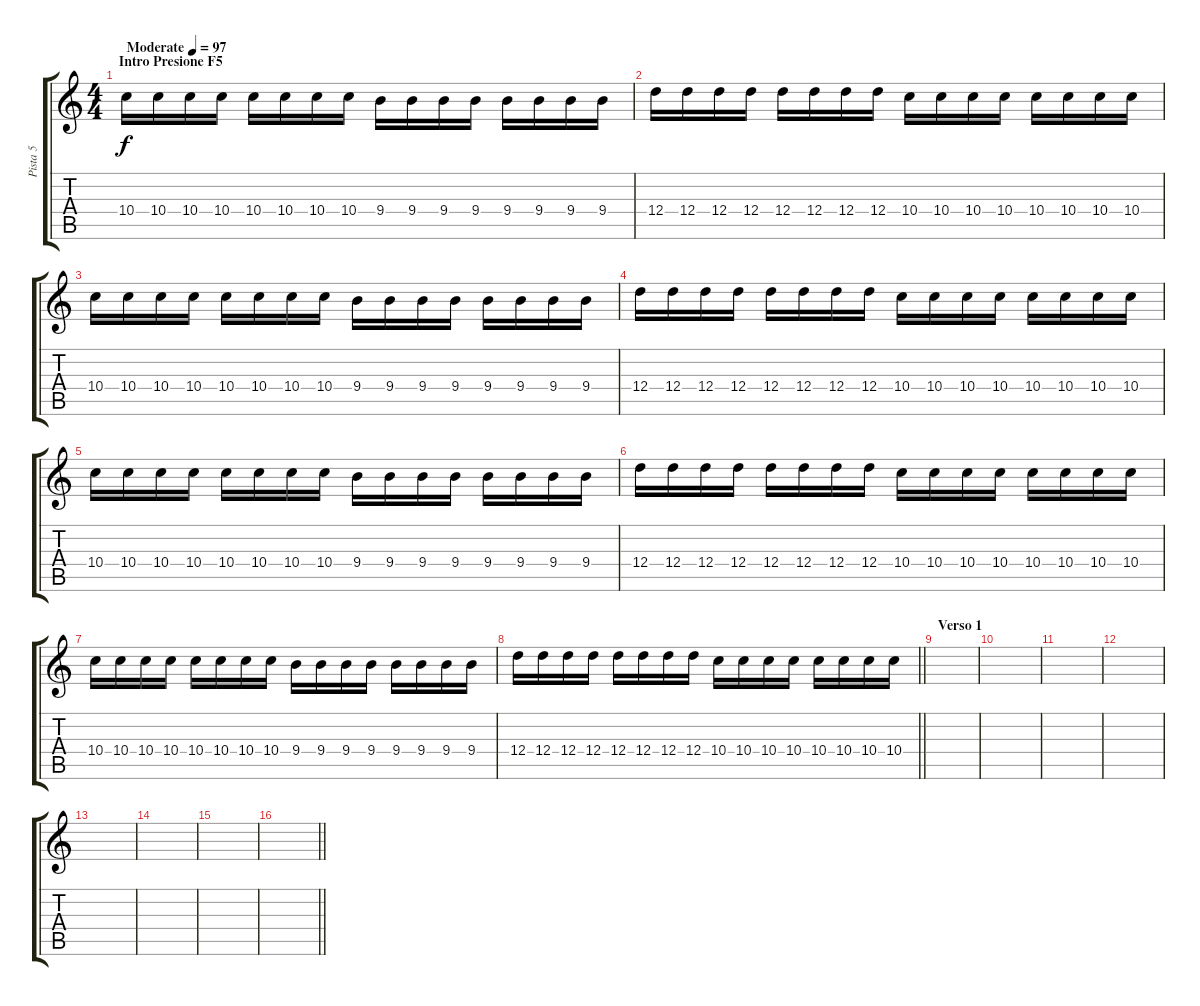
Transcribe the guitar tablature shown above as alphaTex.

\track ("Pista 5" "Pista 5") {instrument overdrivenguitar}
\staff {score tabs}
\tuning (E4 B3 G3 D3 A2 E2) {hide}
\ts (4 4)
\section ("" "Intro Presione F5 ")
\tempo (97 "Moderate")
\clef g2
\ks c
10.4.16{dy f instrument overdrivenguitar} 10.4.16 10.4.16 10.4.16 10.4.16 10.4.16 10.4.16 10.4.16 9.4.16 9.4.16 9.4.16 9.4.16 9.4.16 9.4.16 9.4.16 9.4.16 |
12.4.16 12.4.16 12.4.16 12.4.16 12.4.16 12.4.16 12.4.16 12.4.16 10.4.16 10.4.16 10.4.16 10.4.16 10.4.16 10.4.16 10.4.16 10.4.16 |
10.4.16 10.4.16 10.4.16 10.4.16 10.4.16 10.4.16 10.4.16 10.4.16 9.4.16 9.4.16 9.4.16 9.4.16 9.4.16 9.4.16 9.4.16 9.4.16 |
12.4.16 12.4.16 12.4.16 12.4.16 12.4.16 12.4.16 12.4.16 12.4.16 10.4.16 10.4.16 10.4.16 10.4.16 10.4.16 10.4.16 10.4.16 10.4.16 |
10.4.16 10.4.16 10.4.16 10.4.16 10.4.16 10.4.16 10.4.16 10.4.16 9.4.16 9.4.16 9.4.16 9.4.16 9.4.16 9.4.16 9.4.16 9.4.16 |
12.4.16 12.4.16 12.4.16 12.4.16 12.4.16 12.4.16 12.4.16 12.4.16 10.4.16 10.4.16 10.4.16 10.4.16 10.4.16 10.4.16 10.4.16 10.4.16 |
10.4.16 10.4.16 10.4.16 10.4.16 10.4.16 10.4.16 10.4.16 10.4.16 9.4.16 9.4.16 9.4.16 9.4.16 9.4.16 9.4.16 9.4.16 9.4.16 |
\barLineRight lightlight
12.4.16 12.4.16 12.4.16 12.4.16 12.4.16 12.4.16 12.4.16 12.4.16 10.4.16 10.4.16 10.4.16 10.4.16 10.4.16 10.4.16 10.4.16 10.4.16 |
\section ("" "Verso 1")
|
|
|
|
|
|
|
\barLineRight lightlight
